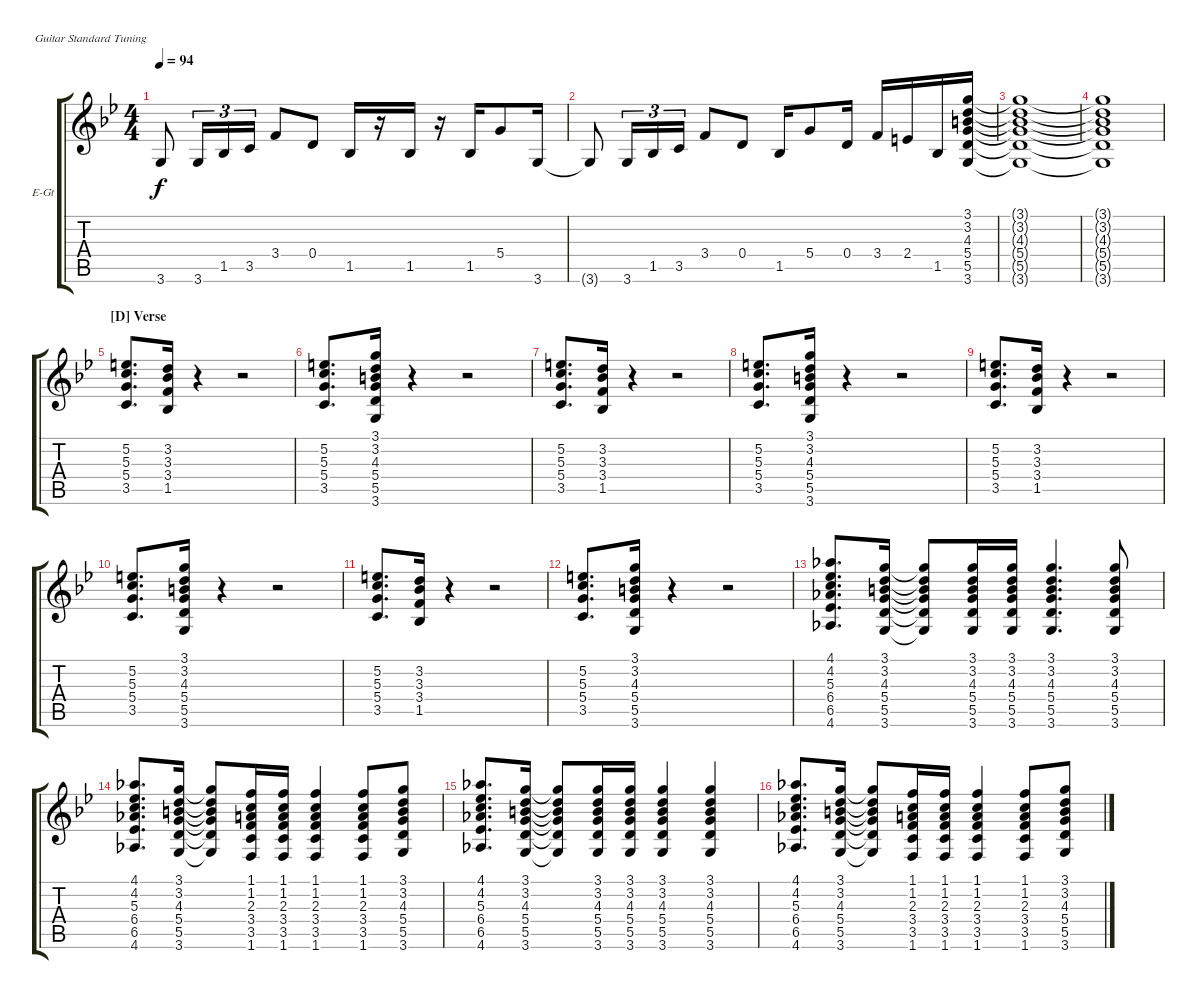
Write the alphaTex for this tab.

\bracketExtendMode groupsimilarinstruments
\firstSystemTrackNameOrientation horizontal
\otherSystemsTrackNameOrientation horizontal
\track ("Guitar 1" "E-Gt") {instrument overdrivenguitar}
\staff {score tabs}
\tuning (E4 B3 G3 D3 A2 E2)
\ts (4 4)
\tempo 94
\clef g2
\scale
0.938209
\ks bb
3.6{t}.8{dy f} 3.6.16{tu (3 2)} 1.5.16{tu (3 2)} 3.5.16{tu (3 2)} 3.4.8 0.4.8 1.5.16 r.16 1.5.16 r.16 1.5.16 5.4.8 3.6.16 |
\scale
1.06179 3.6{t}.8 3.6.16{tu (3 2)} 1.5.16{tu (3 2)} 3.5.16{tu (3 2)} 3.4.8 0.4.8 1.5.16 5.4.8 0.4.16 3.4.16 2.4.16 1.5.16 (3.6 5.5 5.4 4.3 3.2 3.1).16 |
\scale
0.938209 (3.6{t} 5.5{t} 5.4{t} 4.3{t} 3.2{t} 3.1{t}).1 |
\scale
1.06179 (3.6{t} 5.5{t} 5.4{t} 4.3{t} 3.2{t} 3.1{t}).1 |
\section ("D" "Verse")
\scale
0.938209 (3.5 5.4 5.3 5.2).8{d} (1.5 3.4 3.3 3.2).16 r.4 r.2 |
\scale
1.06179 (3.5 5.4 5.3 5.2).8{d} (3.6 5.5 5.4 4.3 3.2 3.1).16 r.4 r.2 |
\scale
0.938209 (3.5 5.4 5.3 5.2).8{d} (1.5 3.4 3.3 3.2).16 r.4 r.2 |
\scale
1.06179 (3.5 5.4 5.3 5.2).8{d} (3.6 5.5 5.4 4.3 3.2 3.1).16 r.4 r.2 |
\scale
0.938209 (3.5 5.4 5.3 5.2).8{d} (1.5 3.4 3.3 3.2).16 r.4 r.2 |
\scale
1.06179 (3.5 5.4 5.3 5.2).8{d} (3.6 5.5 5.4 4.3 3.2 3.1).16 r.4 r.2 |
\scale
0.938209 (3.5 5.4 5.3 5.2).8{d} (1.5 3.4 3.3 3.2).16 r.4 r.2 |
\scale
1.06179 (3.5 5.4 5.3 5.2).8{d} (3.6 5.5 5.4 4.3 3.2 3.1).16 r.4 r.2 |
\scale
0.938209 (4.6 6.5 6.4 5.3 4.2 4.1).8{d} (3.6 5.5 5.4 4.3 3.2 3.1).16 (3.6{t} 5.5{t} 5.4{t} 4.3{t} 3.2{t} 3.1{t}).8 (3.6 5.5 5.4 4.3 3.2 3.1).16 (3.6 5.5 5.4 4.3 3.2 3.1).16 (3.6 5.5 5.4 4.3 3.2 3.1).4{d} (3.6 5.5 5.4 4.3 3.2 3.1).8 |
\scale
1.06179 (4.6 6.5 6.4 5.3 4.2 4.1).8{d} (3.6 5.5 5.4 4.3 3.2 3.1).16 (3.6{t} 5.5{t} 5.4{t} 4.3{t} 3.2{t} 3.1{t}).8 (1.6 3.5 3.4 2.3 1.2 1.1).16 (1.6 3.5 3.4 2.3 1.2 1.1).16 (1.6 3.5 3.4 2.3 1.2 1.1).4 (1.6 3.5 3.4 2.3 1.2 1.1).8 (3.6 5.5 5.4 4.3 3.2 3.1).8 |
\scale
0.938209 (4.6 6.5 6.4 5.3 4.2 4.1).8{d} (3.6 5.5 5.4 4.3 3.2 3.1).16 (3.6{t} 5.5{t} 5.4{t} 4.3{t} 3.2{t} 3.1{t}).8 (3.6 5.5 5.4 4.3 3.2 3.1).16 (3.6 5.5 5.4 4.3 3.2 3.1).16 (3.6 5.5 5.4 4.3 3.2 3.1).4 (3.6 5.5 5.4 4.3 3.2 3.1).4 |
\scale
1.06179 (4.6 6.5 6.4 5.3 4.2 4.1).8{d} (3.6 5.5 5.4 4.3 3.2 3.1).16 (3.6{t} 5.5{t} 5.4{t} 4.3{t} 3.2{t} 3.1{t}).8 (1.6 3.5 3.4 2.3 1.2 1.1).16 (1.6 3.5 3.4 2.3 1.2 1.1).16 (1.6 3.5 3.4 2.3 1.2 1.1).4 (1.6 3.5 3.4 2.3 1.2 1.1).8 (3.6 5.5 5.4 4.3 3.2 3.1).8
